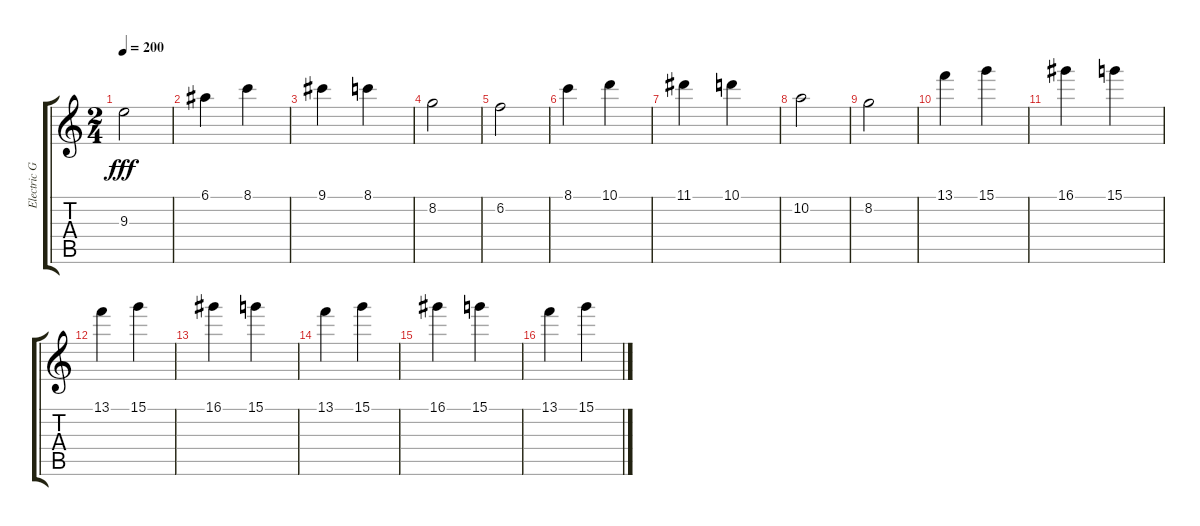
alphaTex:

\track ("Electric Guitar 1" "Electric G") {instrument distortionguitar}
\staff {score tabs}
\tuning (E4 B3 G3 D3 A2 E2) {hide}
\ts (2 4)
\tempo 200
\clef g2
\ks c
9.3.2{dy fff} |
6.1.4 8.1.4 |
9.1.4 8.1.4 |
8.2.2 |
6.2.2 |
8.1.4 10.1.4 |
11.1.4 10.1.4 |
10.2.2 |
8.2.2 |
13.1.4 15.1.4 |
16.1.4 15.1.4 |
13.1.4 15.1.4 |
16.1.4 15.1.4 |
13.1.4 15.1.4 |
16.1.4 15.1.4 |
13.1.4 15.1.4
